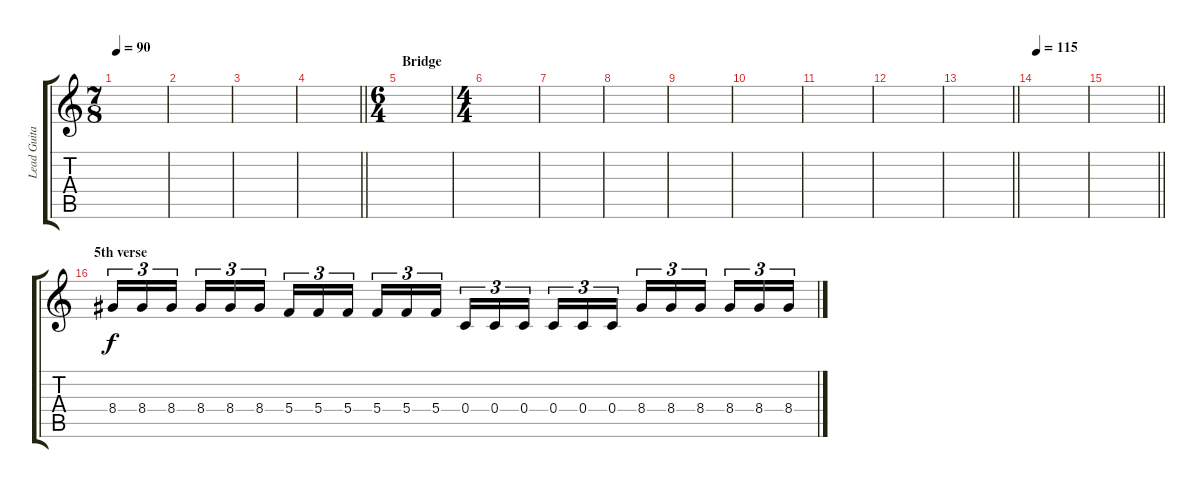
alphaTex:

\track ("Lead Guitar 1" "Lead Guita") {instrument overdrivenguitar}
\staff {score tabs}
\tuning (D4 A3 F3 C3 G2 C2) {hide}
\ts (7 8)
\tempo 90
\clef g2
\ks c
|
|
|
\barLineRight lightlight
|
\ts (6 4)
\section ("" "Bridge")
|
\ts (4 4)
|
|
|
|
|
|
|
\barLineRight lightlight
|
\section ("" "")
\tempo 115
|
\barLineRight lightlight
|
\section ("" "5th verse")
8.4.16{tu (3 2)} 8.4.16{tu (3 2)} 8.4.16{tu (3 2) beam splitsecondary} 8.4.16{tu (3 2)} 8.4.16{tu (3 2)} 8.4.16{tu (3 2)} 5.4.16{tu (3 2)} 5.4.16{tu (3 2)} 5.4.16{tu (3 2) beam splitsecondary} 5.4.16{tu (3 2)} 5.4.16{tu (3 2)} 5.4.16{tu (3 2)} 0.4.16{tu (3 2)} 0.4.16{tu (3 2)} 0.4.16{tu (3 2) beam splitsecondary} 0.4.16{tu (3 2)} 0.4.16{tu (3 2)} 0.4.16{tu (3 2)} 8.4.16{tu (3 2)} 8.4.16{tu (3 2)} 8.4.16{tu (3 2) beam splitsecondary} 8.4.16{tu (3 2)} 8.4.16{tu (3 2)} 8.4.16{tu (3 2)}
